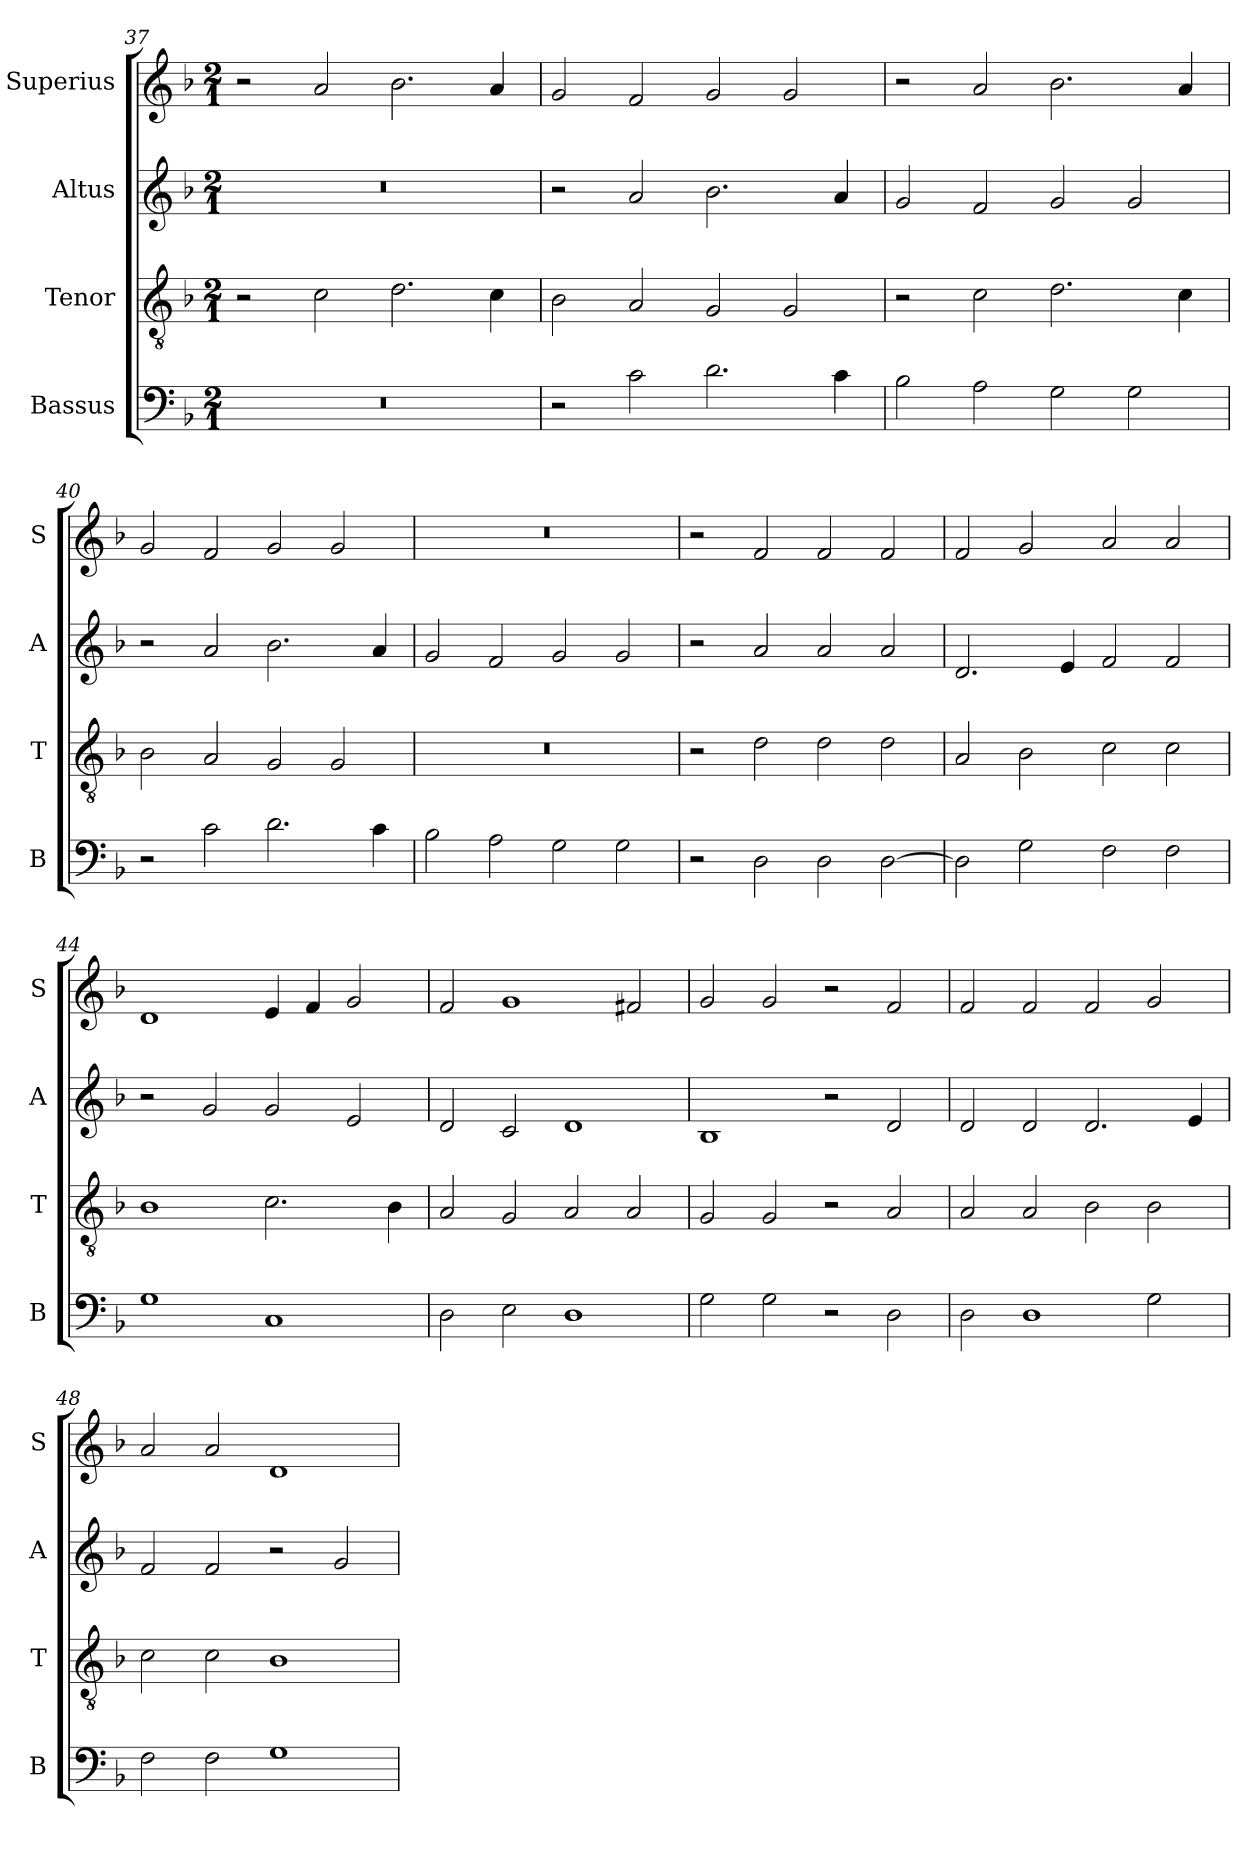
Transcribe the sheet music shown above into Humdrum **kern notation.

**kern	**kern	**kern	**kern
*part4	*part3	*part2	*part1
*staff4	*staff3	*staff2	*staff1
*I"Bassus	*I"Tenor	*I"Altus	*I"Superius
*I'B	*I'T	*I'A	*I'S
*clefF4	*clefGv2	*clefG2	*clefG2
*k[b-]	*k[b-]	*k[b-]	*k[b-]
*F:	*F:	*F:	*F:
*M2/1	*M2/1	*M2/1	*M2/1
=37	=37	=37	=37
0r	2r	0r	2r
.	2c	.	2a
.	2.d	.	2.b-
.	4c	.	4a
=38	=38	=38	=38
2r	2B-	2r	2g
2c	2A	2a	2f
2.d	2G	2.b-	2g
.	2G	.	2g
4c	.	4a	.
=39	=39	=39	=39
2B-	2r	2g	2r
2A	2c	2f	2a
2G	2.d	2g	2.b-
2G	.	2g	.
.	4c	.	4a
=40	=40	=40	=40
2r	2B-	2r	2g
2c	2A	2a	2f
2.d	2G	2.b-	2g
.	2G	.	2g
4c	.	4a	.
=41	=41	=41	=41
2B-	0r	2g	0r
2A	.	2f	.
2G	.	2g	.
2G	.	2g	.
=42	=42	=42	=42
2r	2r	2r	2r
2D	2d	2a	2f
2D	2d	2a	2f
[2D	2d	2a	2f
=43	=43	=43	=43
2D]	2A	2.d	2f
2G	2B-	.	2g
.	.	4e	.
2F	2c	2f	2a
2F	2c	2f	2a
=44	=44	=44	=44
1G	1B-	2r	1d
.	.	2g	.
1C	2.c	2g	4e
.	.	.	4f
.	.	2e	2g
.	4B-	.	.
=45	=45	=45	=45
2D	2A	2d	2f
2E	2G	2c	1g
1D	2A	1d	.
.	2A	.	2f#X
=46	=46	=46	=46
2G	2G	1B-	2g
2G	2G	.	2g
2r	2r	2r	2r
2D	2A	2d	2f
=47	=47	=47	=47
2D	2A	2d	2f
1D	2A	2d	2f
.	2B-	2.d	2f
2G	2B-	.	2g
.	.	4e	.
=48	=48	=48	=48
2F	2c	2f	2a
2F	2c	2f	2a
1G	1B-	2r	1d
.	.	2g	.
=	=	=	=
*-	*-	*-	*-
